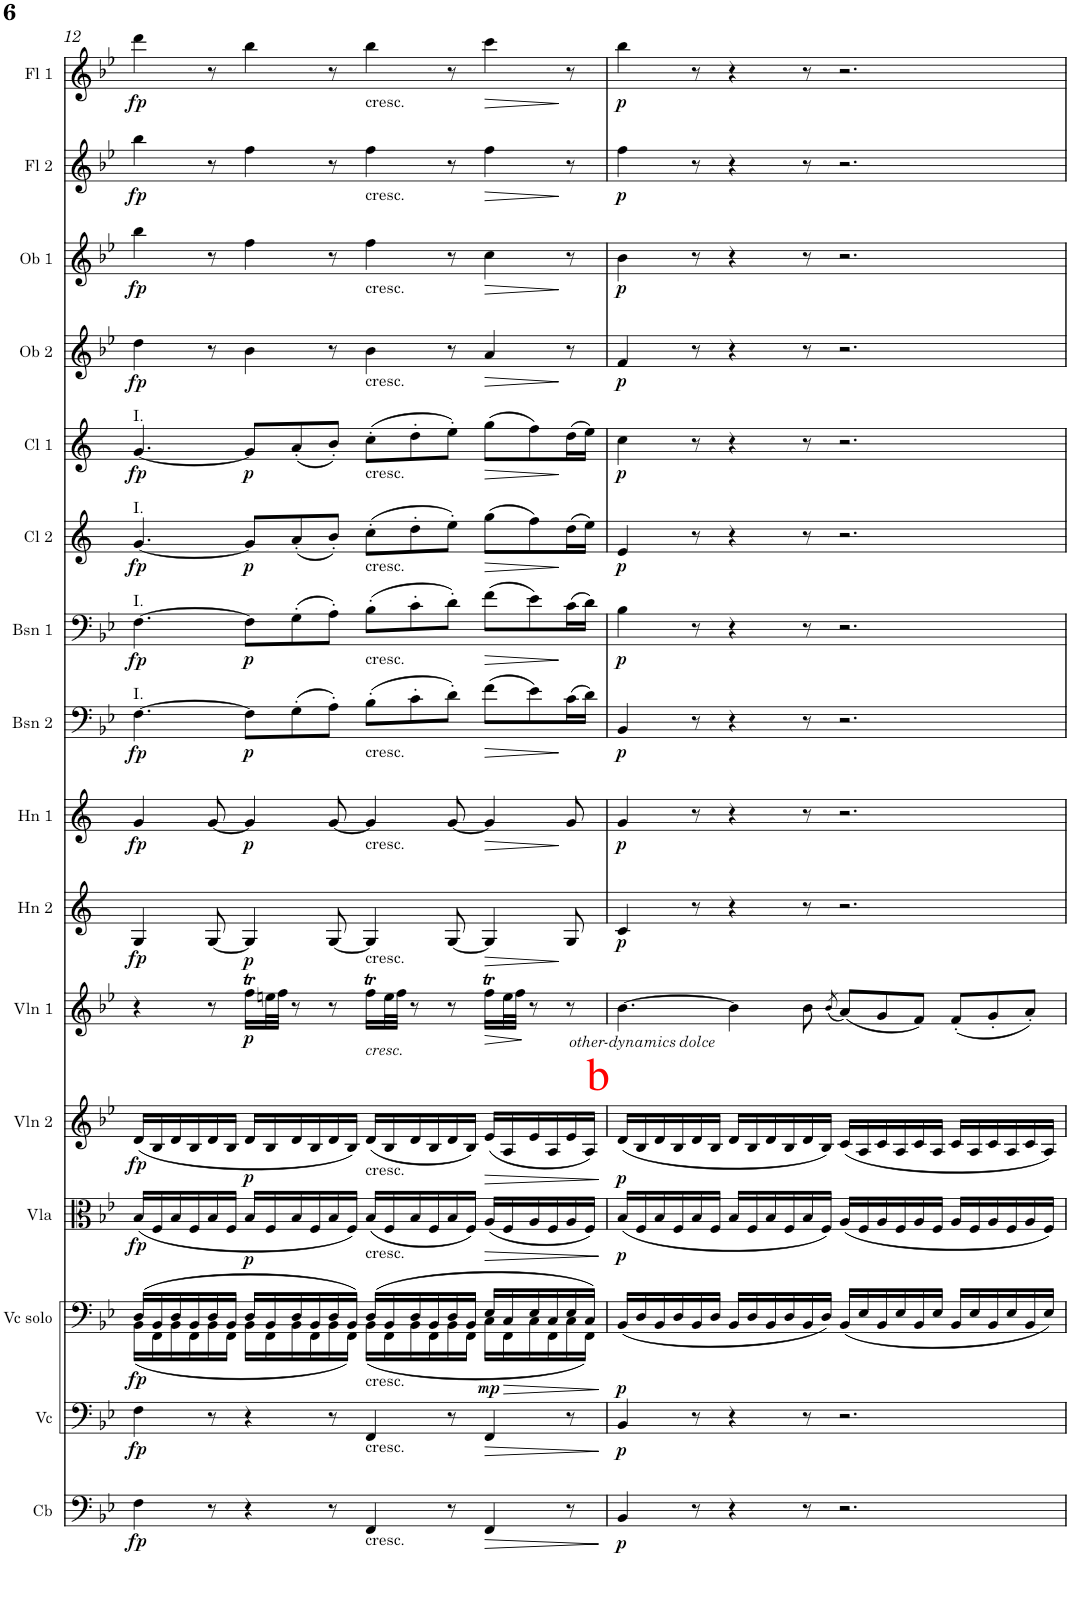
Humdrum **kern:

**kern	**dynam	**kern	**dynam	**kern	**dynam	**kern	**dynam	**kern	**dynam	**kern	**text	**dynam	**kern	**dynam	**kern	**dynam	**kern	**dynam	**kern	**dynam	**kern	**dynam	**kern	**dynam	**kern	**dynam	**kern	**dynam	**kern	**dynam	**kern	**dynam
*part16	*part16	*part15	*part15	*part14	*part14	*part13	*part13	*part12	*part12	*part11	*part11	*part11	*part10	*part10	*part9	*part9	*part8	*part8	*part7	*part7	*part6	*part6	*part5	*part5	*part4	*part4	*part3	*part3	*part2	*part2	*part1	*part1
*staff16	*staff16	*staff15	*staff15	*staff14	*staff14	*staff13	*staff13	*staff12	*staff12	*staff11	*staff11	*staff11	*staff10	*staff10	*staff9	*staff9	*staff8	*staff8	*staff7	*staff7	*staff6	*staff6	*staff5	*staff5	*staff4	*staff4	*staff3	*staff3	*staff2	*staff2	*staff1	*staff1
*I"Contrabass	*	*I"Violoncello	*	*I"Violoncello solo	*	*I"Viola	*	*I"Violin 2	*	*I"Violin 1	*	*	*I"Bb basso Horn 2	*	*I"Bb basso Horn 1	*	*I"Bassoon 2	*	*I"Bassoon 1	*	*I"Bb Clarinet 2	*	*I"Bb Clarinet 1	*	*I"Oboe 2	*	*I"Oboe 1	*	*I"Flute 2	*	*I"Flute 1	*
*I'Cb	*	*I'Vc	*	*I'Vc solo	*	*I'Vla	*	*I'Vln 2	*	*I'Vln 1	*	*	*I'Hn 2	*	*I'Hn 1	*	*I'Bsn 2	*	*I'Bsn 1	*	*I'Cl 2	*	*I'Cl 1	*	*I'Ob 2	*	*I'Ob 1	*	*I'Fl 2	*	*I'Fl 1	*
!!LO:PB:g=z
*clefF4	*	*clefF4	*	*clefF4	*	*clefC3	*	*clefG2	*	*clefG2	*	*	*clefG2	*	*clefG2	*	*clefF4	*	*clefF4	*	*clefG2	*	*clefG2	*	*clefG2	*	*clefG2	*	*clefG2	*	*clefG2	*
*Trd7c12	*	*	*	*	*	*	*	*	*	*	*	*	*Trd8c14	*	*Trd8c14	*	*	*	*	*	*Trd1c2	*	*Trd1c2	*	*	*	*	*	*	*	*	*
*k[b-e-]	*	*k[b-e-]	*	*k[b-e-]	*	*k[b-e-]	*	*k[b-e-]	*	*k[b-e-]	*	*	*k[]	*	*k[]	*	*k[b-e-]	*	*k[b-e-]	*	*k[]	*	*k[]	*	*k[b-e-]	*	*k[b-e-]	*	*k[b-e-]	*	*k[b-e-]	*
*M12/8	*	*M12/8	*	*M12/8	*	*M12/8	*	*M12/8	*	*M12/8	*	*	*M12/8	*	*M12/8	*	*M12/8	*	*M12/8	*	*M12/8	*	*M12/8	*	*M12/8	*	*M12/8	*	*M12/8	*	*M12/8	*
=12	=12	=12	=12	=12	=12	=12	=12	=12	=12	=12	=12	=12	=12	=12	=12	=12	=12	=12	=12	=12	=12	=12	=12	=12	=12	=12	=12	=12	=12	=12	=12	=12
*	*	*	*	*^	*	*	*	*	*	*	*	*	*	*	*	*	*	*	*	*	*	*	*	*	*	*	*	*	*	*	*	*
!	!	!	!	!	!	!	!	!	!	!	!	!	!	!	!	!	!	!	!	!	!	!	!	!LO:TX:a:t=I.	!	!	!	!	!	!	!	!	!
!	!	!	!	!	!	!	!	!	!	!	!	!	!	!	!	!	!	!	!	!	!	!LO:TX:a:t=I.	!	!	!	!	!	!	!	!	!	!	!
!	!	!	!	!	!	!	!	!	!	!	!	!	!	!	!	!	!	!	!	!LO:TX:a:t=I.	!	!	!	!	!	!	!	!	!	!	!	!	!
!	!	!	!	!	!	!	!	!	!	!	!	!	!	!	!	!	!	!LO:TX:a:t=I.	!	!	!	!	!	!	!	!	!	!	!	!	!	!	!
!	!LO:DY:b	!	!LO:DY:b	!	!	!LO:DY:b	!	!LO:DY:b	!	!LO:DY:b	!	!	!	!	!LO:DY:b	!	!LO:DY:b	!	!LO:DY:b	!	!LO:DY:b	!	!LO:DY:b	!	!LO:DY:b	!	!LO:DY:b	!	!LO:DY:b	!	!LO:DY:b	!	!LO:DY:b
4F\	fp	4F\	fp	(16D/LL	(16BB-\LL	fp	(16B-/LL	fp	(16d/LL	fp	4r	.	.	4G/	fp	4g/	fp	[4.F\	fp	[4.F\	fp	[4.g/	fp	[4.g/	fp	4dd\	fp	4bb-\	fp	4bb-\	fp	4ddd\	fp
.	.	.	.	16BB-/	16FF\	.	16F/	.	16B-/	.	.	.	.	.	.	.	.	.	.	.	.	.	.	.	.	.	.	.	.	.	.	.	.
.	.	.	.	16D/	16BB-\	.	16B-/	.	16d/	.	.	.	.	.	.	.	.	.	.	.	.	.	.	.	.	.	.	.	.	.	.	.	.
.	.	.	.	16BB-/	16FF\	.	16F/	.	16B-/	.	.	.	.	.	.	.	.	.	.	.	.	.	.	.	.	.	.	.	.	.	.	.	.
8r	.	8r	.	16D/	16BB-\	.	16B-/	.	16d/	.	8r	.	.	[8G/	.	[8g/	.	.	.	.	.	.	.	.	.	8r	.	8r	.	8r	.	8r	.
.	.	.	.	16BB-/JJ	16FF\JJ	.	16F/JJ	.	16B-/JJ	.	.	.	.	.	.	.	.	.	.	.	.	.	.	.	.	.	.	.	.	.	.	.	.
!	!	!	!	!	!	!	!	!LO:DY:b	!	!LO:DY:b	!	!	!LO:DY:b	!	!LO:DY:b	!	!LO:DY:b	!	!LO:DY:b	!	!LO:DY:b	!	!LO:DY:b	!	!LO:DY:b	!	!	!	!	!	!	!	!
4r	.	4r	.	16D/LL	16BB-\LL	.	16B-/LL	p	16d/LL	p	16ffT\LL	.	p	4G/]	p	4g/]	p	8F\L]	p	8F\L]	p	8g/L]	p	8g/L]	p	4b-\	.	4ff\	.	4ff\	.	4bb-\	.
.	.	.	.	16BB-/	16FF\	.	16F/	.	16B-/	.	32een\L	.	.	.	.	.	.	.	.	.	.	.	.	.	.	.	.	.	.	.	.	.	.
.	.	.	.	.	.	.	.	.	.	.	32ff\JJJ	.	.	.	.	.	.	.	.	.	.	.	.	.	.	.	.	.	.	.	.	.	.
.	.	.	.	16D/	16BB-\	.	16B-/	.	16d/	.	8r	.	.	.	.	.	.	(8G'\	.	(8G'\	.	(8a'/	.	(8a'/	.	.	.	.	.	.	.	.	.
.	.	.	.	16BB-/	16FF\	.	16F/	.	16B-/	.	.	.	.	.	.	.	.	.	.	.	.	.	.	.	.	.	.	.	.	.	.	.	.
8r	.	8r	.	16D/	16BB-\	.	16B-/	.	16d/	.	8r	.	.	[8G/	.	[8g/	.	8A'\J)	.	8A'\J)	.	8b'/J)	.	8b'/J)	.	8r	.	8r	.	8r	.	8r	.
.	.	.	.	16BB-/JJ)	16FF\JJ)	.	16F/JJ)	.	16B-/JJ)	.	.	.	.	.	.	.	.	.	.	.	.	.	.	.	.	.	.	.	.	.	.	.	.
!	!	!	!	!	!	!	!	!	!	!	!	!	!	!	!	!	!	!	!	!	!	!	!	!	!	!	!	!	!	!	!	!LO:TX:b:t=cresc.	!
!	!	!	!	!	!	!	!	!	!	!	!	!	!	!	!	!	!	!	!	!	!	!	!	!	!	!	!	!	!	!LO:TX:b:t=cresc.	!	!	!
!	!	!	!	!	!	!	!	!	!	!	!	!	!	!	!	!	!	!	!	!	!	!	!	!	!	!	!	!LO:TX:b:t=cresc.	!	!	!	!	!
!	!	!	!	!	!	!	!	!	!	!	!	!	!	!	!	!	!	!	!	!	!	!	!	!	!	!LO:TX:b:t=cresc.	!	!	!	!	!	!	!
!	!	!	!	!	!	!	!	!	!	!	!	!	!	!	!	!	!	!	!	!	!	!	!	!LO:TX:b:t=cresc.	!	!	!	!	!	!	!	!	!
!	!	!	!	!	!	!	!	!	!	!	!	!	!	!	!	!	!	!	!	!	!	!LO:TX:b:t=cresc.	!	!	!	!	!	!	!	!	!	!	!
!	!	!	!	!	!	!	!	!	!	!	!	!	!	!	!	!	!	!	!	!LO:TX:b:t=cresc.	!	!	!	!	!	!	!	!	!	!	!	!	!
!	!	!	!	!	!	!	!	!	!	!	!	!	!	!	!	!	!	!LO:TX:b:t=cresc.	!	!	!	!	!	!	!	!	!	!	!	!	!	!	!
!	!	!	!	!	!	!	!	!	!	!	!	!	!	!	!	!LO:TX:b:t=cresc.	!	!	!	!	!	!	!	!	!	!	!	!	!	!	!	!	!
!	!	!	!	!	!	!	!	!	!	!	!	!	!	!LO:TX:b:t=cresc.	!	!	!	!	!	!	!	!	!	!	!	!	!	!	!	!	!	!	!
!	!	!	!	!	!	!	!	!	!	!	!LO:TX:b:i:t=cresc.	!	!	!	!	!	!	!	!	!	!	!	!	!	!	!	!	!	!	!	!	!	!
!	!	!	!	!	!	!	!	!	!LO:TX:b:t=cresc.	!	!	!	!	!	!	!	!	!	!	!	!	!	!	!	!	!	!	!	!	!	!	!	!
!	!	!	!	!	!	!	!LO:TX:b:t=cresc.	!	!	!	!	!	!	!	!	!	!	!	!	!	!	!	!	!	!	!	!	!	!	!	!	!	!
!	!	!	!	!LO:TX:b:t=cresc.	!	!	!	!	!	!	!	!	!	!	!	!	!	!	!	!	!	!	!	!	!	!	!	!	!	!	!	!	!
!	!	!LO:TX:b:t=cresc.	!	!	!	!	!	!	!	!	!	!	!	!	!	!	!	!	!	!	!	!	!	!	!	!	!	!	!	!	!	!	!
!LO:TX:b:t=cresc.	!	!	!	!	!	!	!	!	!	!	!	!	!	!	!	!	!	!	!	!	!	!	!	!	!	!	!	!	!	!	!	!	!
4FF/	.	4FF/	.	(16D/LL	(16BB-\LL	.	(16B-/LL	.	(16d/LL	.	16ffT\LL	.	.	4G/]	.	4g/]	.	(8B-'\L	.	(8B-'\L	.	(8cc'\L	.	(8cc'\L	.	4b-\	.	4ff\	.	4ff\	.	4bb-\	.
.	.	.	.	16BB-/	16FF\	.	16F/	.	16B-/	.	32ee\L	.	.	.	.	.	.	.	.	.	.	.	.	.	.	.	.	.	.	.	.	.	.
.	.	.	.	.	.	.	.	.	.	.	32ff\JJJ	.	.	.	.	.	.	.	.	.	.	.	.	.	.	.	.	.	.	.	.	.	.
.	.	.	.	16D/	16BB-\	.	16B-/	.	16d/	.	8r	.	.	.	.	.	.	8c'\	.	8c'\	.	8dd'\	.	8dd'\	.	.	.	.	.	.	.	.	.
.	.	.	.	16BB-/	16FF\	.	16F/	.	16B-/	.	.	.	.	.	.	.	.	.	.	.	.	.	.	.	.	.	.	.	.	.	.	.	.
8r	.	8r	.	16D/	16BB-\	.	16B-/	.	16d/	.	8r	.	.	[8G/	.	[8g/	.	8d'\J)	.	8d'\J)	.	8ee'\J)	.	8ee'\J)	.	8r	.	8r	.	8r	.	8r	.
.	.	.	.	16BB-/JJ	16FF\JJ	.	16F/JJ)	.	16B-/JJ)	.	.	.	.	.	.	.	.	.	.	.	.	.	.	.	.	.	.	.	.	.	.	.	.
!	!LO:HP:b	!	!LO:HP:b	!	!	!LO:HP:b	!	!LO:HP:b	!	!LO:HP:b	!	!	!LO:HP:b	!	!LO:HP:b	!	!LO:HP:b	!	!LO:HP:b	!	!LO:HP:b	!	!LO:HP:b	!	!LO:HP:b	!	!LO:HP:b	!	!LO:HP:b	!	!LO:HP:b	!	!LO:HP:b
!	!	!	!	!	!	!LO:DY:n=1:b	!	!	!	!	!	!	!	!	!	!	!	!	!	!	!	!	!	!	!	!	!	!	!	!	!	!	!
4FF/	>	4FF/	>	16E-/LL	16C\LL	> mp	(16A/LL	>	(16e-/LL	>	16ffT\LL	.	>	4G/]	>	4g/]	>	(8f\L	>	(8f\L	>	(8gg\L	>	(8gg\L	>	4a/	>	4cc\	>	4ff\	>	4ccc\	>
.	.	.	.	16C/	16FF\	.	16F/	.	16A/	.	32ee\L	.	.	.	.	.	.	.	.	.	.	.	.	.	.	.	.	.	.	.	.	.	.
.	.	.	.	.	.	.	.	.	.	.	32ff\JJJ	.	.	.	.	.	.	.	.	.	.	.	.	.	.	.	.	.	.	.	.	.	.
.	.	.	.	16E-/	16C\	.	16A/	.	16e-/	.	8r	.	]	.	.	.	.	8e-\)	.	8e-\)	.	8ff\)	.	8ff\)	.	.	.	.	.	.	.	.	.
.	.	.	.	16C/	16FF\	.	16F/	.	16A/	.	.	.	.	.	.	.	.	.	.	.	.	.	.	.	.	.	.	.	.	.	.	.	.
8r	.	8r	.	16E-/	16C\	.	16A/	.	16e-/	.	8r	.	.	8G/	]	8g/	]	(16c\L	]	(16c\L	]	(16dd\L	]	(16dd\L	]	8r	]	8r	]	8r	]	8r	]
.	.	.	.	16C/JJ)	16FF\JJ)	.	16F/JJ)	.	16A/JJ)	.	.	.	.	.	.	.	.	16d\JJ)	.	16d\JJ)	.	16ee\JJ)	.	16ee\JJ)	.	.	.	.	.	.	.	.	.
*	*	*	*	*v	*v	*	*	*	*	*	*	*	*	*	*	*	*	*	*	*	*	*	*	*	*	*	*	*	*	*	*	*	*
.	]	.	]	.	]	.	]	.	]	.	.	.	.	.	.	.	.	.	.	.	.	.	.	.	.	.	.	.	.	.	.	.
=13	=13	=13	=13	=13	=13	=13	=13	=13	=13	=13	=13	=13	=13	=13	=13	=13	=13	=13	=13	=13	=13	=13	=13	=13	=13	=13	=13	=13	=13	=13	=13	=13
!	!	!	!	!	!	!	!	!	!	!LO:TX:b:i:t=dolce	!	!	!	!	!	!	!	!	!	!	!	!	!	!	!	!	!	!	!	!	!	!
!	!LO:DY:b	!	!LO:DY:b	!	!LO:DY:b	!	!LO:DY:b	!	!LO:DY:b	!	!LO:LY:b:color=#FF0000	!LO:DY:b	!	!LO:DY:b	!	!LO:DY:b	!	!LO:DY:b	!	!LO:DY:b	!	!LO:DY:b	!	!LO:DY:b	!	!LO:DY:b	!	!LO:DY:b	!	!LO:DY:b	!	!LO:DY:b
4BB-/	p	4BB-/	p	(16BB-/LL	p	(16B-/LL	p	(16d/LL	p	[4.b-\	b	other-dynamics	4c/	p	4g/	p	4BB-/	p	4B-\	p	4e/	p	4cc\	p	4f/	p	4b-\	p	4ff\	p	4bb-\	p
.	.	.	.	16D/	.	16F/	.	16B-/	.	.	.	.	.	.	.	.	.	.	.	.	.	.	.	.	.	.	.	.	.	.	.	.
.	.	.	.	16BB-/	.	16B-/	.	16d/	.	.	.	.	.	.	.	.	.	.	.	.	.	.	.	.	.	.	.	.	.	.	.	.
.	.	.	.	16D/	.	16F/	.	16B-/	.	.	.	.	.	.	.	.	.	.	.	.	.	.	.	.	.	.	.	.	.	.	.	.
8r	.	8r	.	16BB-/	.	16B-/	.	16d/	.	.	.	.	8r	.	8r	.	8r	.	8r	.	8r	.	8r	.	8r	.	8r	.	8r	.	8r	.
.	.	.	.	16D/JJ	.	16F/JJ	.	16B-/JJ	.	.	.	.	.	.	.	.	.	.	.	.	.	.	.	.	.	.	.	.	.	.	.	.
4r	.	4r	.	16BB-/LL	.	16B-/LL	.	16d/LL	.	4b-\]	.	.	4r	.	4r	.	4r	.	4r	.	4r	.	4r	.	4r	.	4r	.	4r	.	4r	.
.	.	.	.	16D/	.	16F/	.	16B-/	.	.	.	.	.	.	.	.	.	.	.	.	.	.	.	.	.	.	.	.	.	.	.	.
.	.	.	.	16BB-/	.	16B-/	.	16d/	.	.	.	.	.	.	.	.	.	.	.	.	.	.	.	.	.	.	.	.	.	.	.	.
.	.	.	.	16D/	.	16F/	.	16B-/	.	.	.	.	.	.	.	.	.	.	.	.	.	.	.	.	.	.	.	.	.	.	.	.
8r	.	8r	.	16BB-/	.	16B-/	.	16d/	.	8b-\	.	.	8r	.	8r	.	8r	.	8r	.	8r	.	8r	.	8r	.	8r	.	8r	.	8r	.
.	.	.	.	16D/JJ)	.	16F/JJ)	.	16B-/JJ)	.	.	.	.	.	.	.	.	.	.	.	.	.	.	.	.	.	.	.	.	.	.	.	.
.	.	.	.	.	.	.	.	.	.	(8qb-/	.	.	.	.	.	.	.	.	.	.	.	.	.	.	.	.	.	.	.	.	.	.
2.r	.	2.r	.	(16BB-/LL	.	(16A/LL	.	(16c/LL	.	(8a/L)	.	.	2.r	.	2.r	.	2.r	.	2.r	.	2.r	.	2.r	.	2.r	.	2.r	.	2.r	.	2.r	.
.	.	.	.	16E-/	.	16F/	.	16A/	.	.	.	.	.	.	.	.	.	.	.	.	.	.	.	.	.	.	.	.	.	.	.	.
.	.	.	.	16BB-/	.	16A/	.	16c/	.	8g/	.	.	.	.	.	.	.	.	.	.	.	.	.	.	.	.	.	.	.	.	.	.
.	.	.	.	16E-/	.	16F/	.	16A/	.	.	.	.	.	.	.	.	.	.	.	.	.	.	.	.	.	.	.	.	.	.	.	.
.	.	.	.	16BB-/	.	16A/	.	16c/	.	8f/J)	.	.	.	.	.	.	.	.	.	.	.	.	.	.	.	.	.	.	.	.	.	.
.	.	.	.	16E-/JJ	.	16F/JJ	.	16A/JJ	.	.	.	.	.	.	.	.	.	.	.	.	.	.	.	.	.	.	.	.	.	.	.	.
.	.	.	.	16BB-/LL	.	16A/LL	.	16c/LL	.	(8f'/L	.	.	.	.	.	.	.	.	.	.	.	.	.	.	.	.	.	.	.	.	.	.
.	.	.	.	16E-/	.	16F/	.	16A/	.	.	.	.	.	.	.	.	.	.	.	.	.	.	.	.	.	.	.	.	.	.	.	.
.	.	.	.	16BB-/	.	16A/	.	16c/	.	8g'/	.	.	.	.	.	.	.	.	.	.	.	.	.	.	.	.	.	.	.	.	.	.
.	.	.	.	16E-/	.	16F/	.	16A/	.	.	.	.	.	.	.	.	.	.	.	.	.	.	.	.	.	.	.	.	.	.	.	.
.	.	.	.	16BB-/	.	16A/	.	16c/	.	8a'/J)	.	.	.	.	.	.	.	.	.	.	.	.	.	.	.	.	.	.	.	.	.	.
.	.	.	.	16E-/JJ)	.	16F/JJ)	.	16A/JJ)	.	.	.	.	.	.	.	.	.	.	.	.	.	.	.	.	.	.	.	.	.	.	.	.
=	=	=	=	=	=	=	=	=	=	=	=	=	=	=	=	=	=	=	=	=	=	=	=	=	=	=	=	=	=	=	=	=
*-	*-	*-	*-	*-	*-	*-	*-	*-	*-	*-	*-	*-	*-	*-	*-	*-	*-	*-	*-	*-	*-	*-	*-	*-	*-	*-	*-	*-	*-	*-	*-	*-
